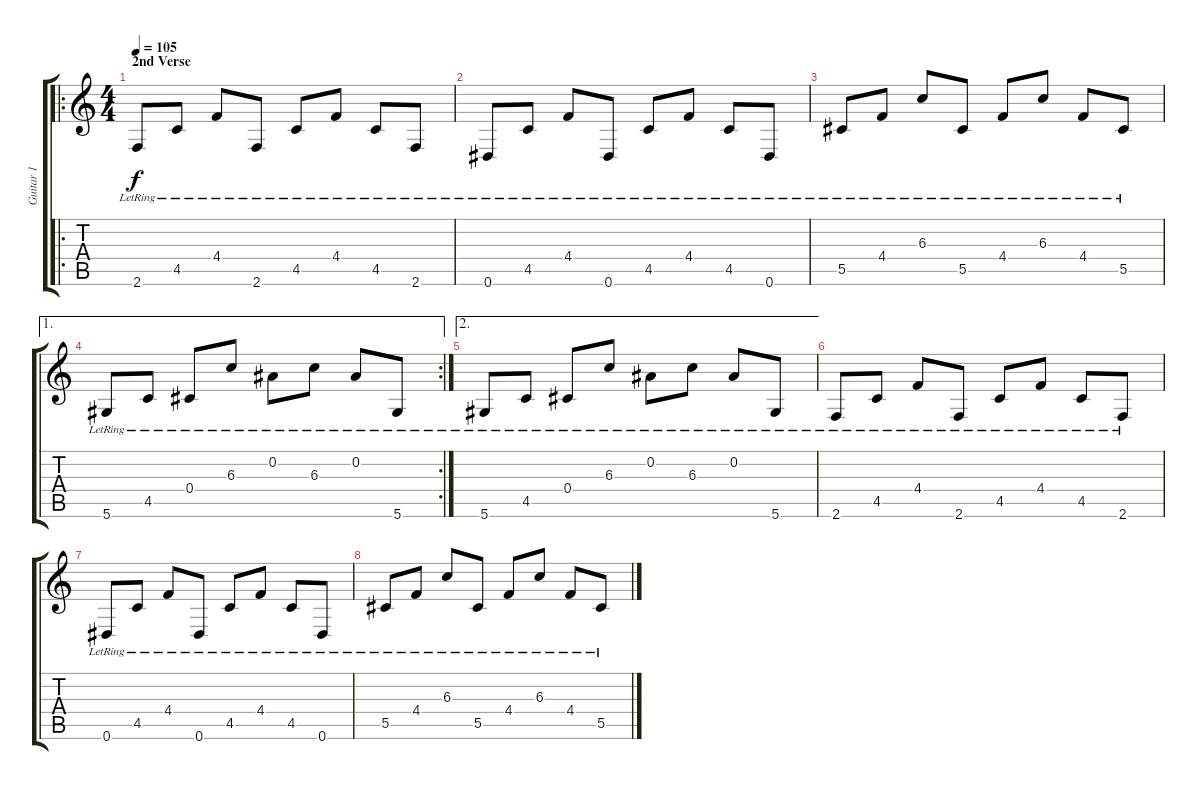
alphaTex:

\track ("Guitar 1" "Guitar 1") {instrument distortionguitar}
\staff {score tabs}
\tuning (Eb4 Bb3 Gb3 Db3 Ab2 Eb2) {hide}
\ro
\ts (4 4)
\section ("" "2nd Verse")
\tempo 105
\clef g2
\ks c
2.6{lr}.8{dy f instrument acousticguitarsteel} 4.5{lr}.8 4.4{lr}.8 2.6{lr}.8 4.5{lr}.8 4.4{lr}.8 4.5{lr}.8 2.6{lr}.8 |
0.6{lr}.8 4.5{lr}.8 4.4{lr}.8 0.6{lr}.8 4.5{lr}.8 4.4{lr}.8 4.5{lr}.8 0.6{lr}.8 |
5.5{lr}.8 4.4{lr}.8 6.3{lr}.8 5.5{lr}.8 4.4{lr}.8 6.3{lr}.8 4.4{lr}.8 5.5{lr}.8 |
\ae 1
\rc 2
5.6{lr}.8 4.5{lr}.8 0.4{lr}.8 6.3{lr}.8 0.2{lr}.8 6.3{lr}.8 0.2{lr}.8 5.6{lr}.8 |
\ae 2
5.6{lr}.8 4.5{lr}.8 0.4{lr}.8 6.3{lr}.8 0.2{lr}.8 6.3{lr}.8 0.2{lr}.8 5.6{lr}.8 |
2.6{lr}.8{instrument acousticguitarsteel} 4.5{lr}.8 4.4{lr}.8 2.6{lr}.8 4.5{lr}.8 4.4{lr}.8 4.5{lr}.8 2.6{lr}.8 |
0.6{lr}.8 4.5{lr}.8 4.4{lr}.8 0.6{lr}.8 4.5{lr}.8 4.4{lr}.8 4.5{lr}.8 0.6{lr}.8 |
5.5{lr}.8 4.4{lr}.8 6.3{lr}.8 5.5{lr}.8 4.4{lr}.8 6.3{lr}.8 4.4{lr}.8 5.5{lr}.8
